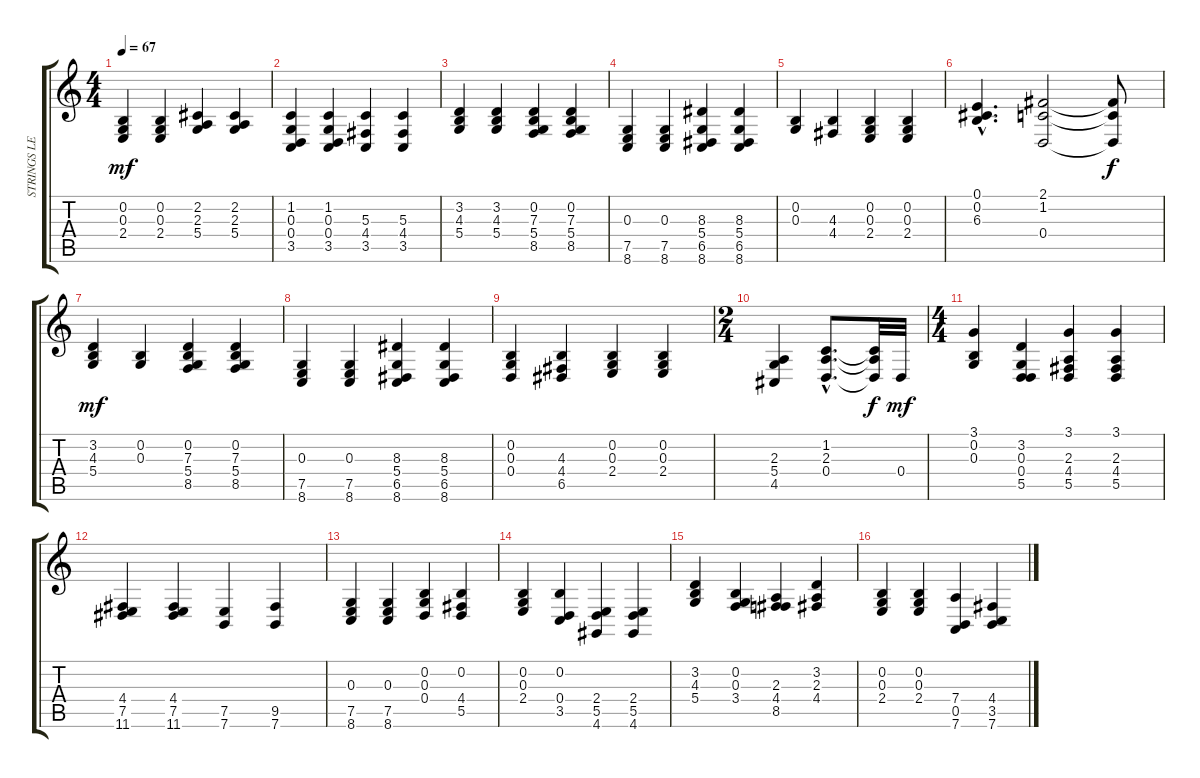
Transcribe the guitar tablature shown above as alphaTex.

\track ("STRINGS LEFT" "STRINGS LE") {instrument stringensemble1}
\staff {score tabs}
\tuning (E4 B3 G3 D3 A2 E2) {hide}
\ts (4 4)
\tempo 67
\clef g2
\ks c
(0.2 0.3 2.4).4{dy mf} (0.2 0.3 2.4).4 (2.2 2.3 5.4).4 (2.2 2.3 5.4).4 |
(1.2 0.3 0.4 3.5).4 (1.2 0.3 0.4 3.5).4 (5.3 4.4 3.5).4{volume 16} (5.3 4.4 3.5).4{volume 16} |
(3.2 4.3 5.4).4{volume 14} (3.2 4.3 5.4).4{volume 12} (0.2 7.3 5.4 8.5).4{volume 10} (0.2 7.3 5.4 8.5).4{volume 9} |
(0.3 7.5 8.6).4{volume 8} (0.3 7.5 8.6).4 (8.3 5.4 6.5 8.6).4 (8.3 5.4 6.5 8.6).4 |
(0.2 0.3).4 (4.3 4.4).4 (0.2 0.3 2.4).4 (0.2 0.3 2.4).4 |
(0.1{hac} 0.2{hac} 6.3{hac}).4{d} (2.1 1.2 0.4).2 (2.1{t} 1.2{t} 0.4{t}).8{dy f} |
(3.2 4.3 5.4).4{dy mf} (0.2 0.3).4 (0.2 7.3 5.4 8.5).4 (0.2 7.3 5.4 8.5).4 |
(0.3 7.5 8.6).4 (0.3 7.5 8.6).4 (8.3 5.4 6.5 8.6).4 (8.3 5.4 6.5 8.6).4 |
(0.2 0.3 0.4).4 (4.3 4.4 6.5).4 (0.2 0.3 2.4).4 (0.2 0.3 2.4).4 |
\ts (2 4)
(2.3 5.4 4.5).4 (1.2{hac} 2.3{hac} 0.4{hac}).8{d} (1.2{t} 2.3{t} 0.4{t}).32{dy f} 0.4.32{dy mf} |
\ts (4 4)
(3.1 0.2 0.3).4 (3.2 0.3 0.4 5.5).4 (3.1 2.3 4.4 5.5).4{volume 10} (3.1 2.3 4.4 5.5).4{volume 11} |
(4.4 7.5 11.6).4{volume 12} (4.4 7.5 11.6).4{volume 13} (7.5 7.6).4{volume 14} (9.5 7.6).4{volume 14} |
(0.3 7.5 8.6).4{volume 15} (0.3 7.5 8.6).4{volume 16} (0.2 0.3 0.4).4{volume 16} (0.2 4.4 5.5).4{volume 16} |
(0.2 0.3 2.4).4 (0.2 0.4 3.5).4 (2.4 5.5 4.6).4 (2.4 5.5 4.6).4 |
(3.2 4.3 5.4).4{volume 16} (0.2 0.3 3.4).4{volume 16} (2.3 4.4 8.5).4 (3.2 2.3 4.4).4 |
(0.2 0.3 2.4).4 (0.2 0.3 2.4).4 (7.4 0.5 7.6).4 (4.4 3.5 7.6).4
